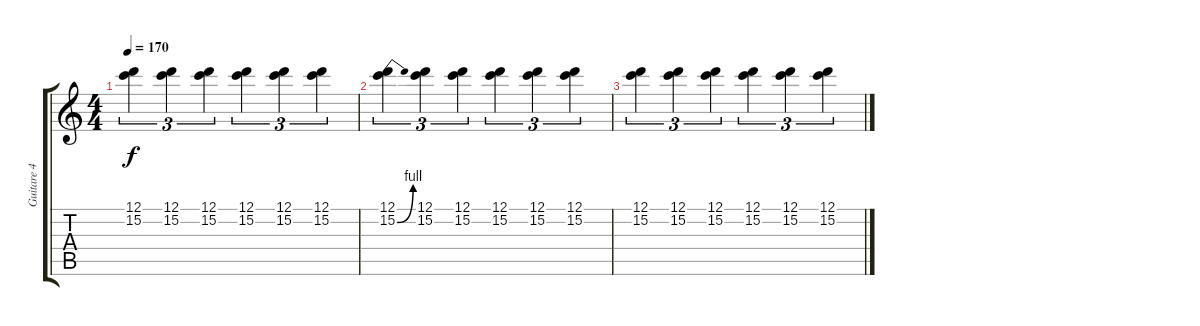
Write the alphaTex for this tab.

\track ("Guitare 4" "Guitare 4") {instrument distortionguitar}
\staff {score tabs}
\tuning (D4 A3 F3 C3 G2 D2) {hide}
\ts (4 4)
\tempo 170
\clef g2
\ks c
(12.1 15.2).4{tu (3 2) dy f balance 5} (12.1 15.2).4{tu (3 2)} (12.1 15.2).4{tu (3 2)} (12.1 15.2).4{tu (3 2)} (12.1 15.2).4{tu (3 2)} (12.1 15.2).4{tu (3 2)} |
(12.1 15.2{be (bend 0 0 60 4)}).4{tu (3 2) balance 12} (12.1 15.2).4{tu (3 2)} (12.1 15.2).4{tu (3 2)} (12.1 15.2).4{tu (3 2)} (12.1 15.2).4{tu (3 2)} (12.1 15.2).4{tu (3 2)} |
(12.1 15.2).4{tu (3 2) balance 5} (12.1 15.2).4{tu (3 2)} (12.1 15.2).4{tu (3 2)} (12.1 15.2).4{tu (3 2)} (12.1 15.2).4{tu (3 2)} (12.1 15.2).4{tu (3 2)}
